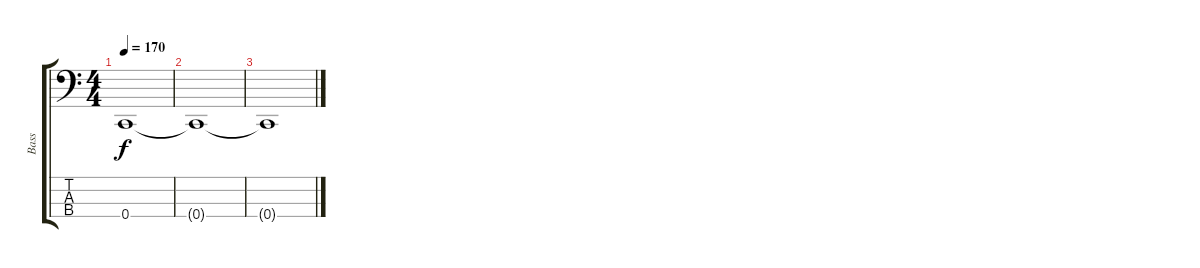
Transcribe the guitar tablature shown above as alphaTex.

\track ("Bass" "Bass") {instrument electricbassfinger}
\staff {score tabs}
\tuning (Eb2 Bb1 F1 C1) {hide}
\ts (4 4)
\tempo 170
\clef f4
\ks c
0.4{t}.1{dy f} |
0.4{t}.1 |
0.4{t}.1
